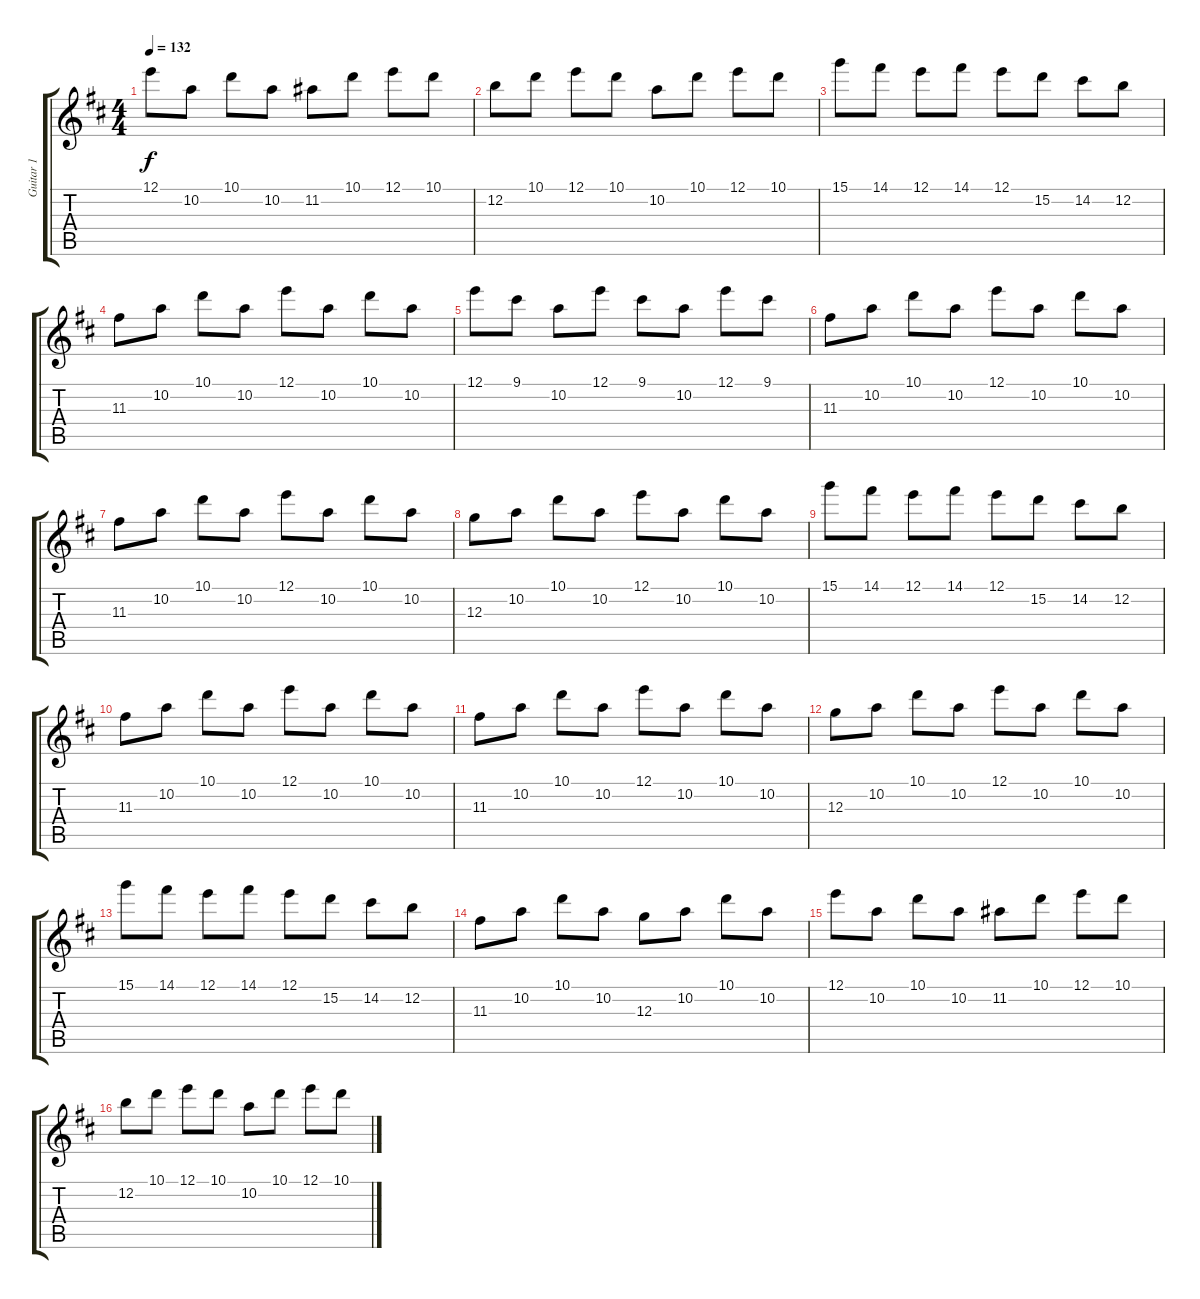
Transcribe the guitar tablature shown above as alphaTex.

\track ("Guitar 1" "Guitar 1") {instrument distortionguitar}
\staff {score tabs}
\tuning (E4 B3 G3 D3 A2 E2) {hide}
\ts (4 4)
\tempo 132
\clef g2
\ks d
12.1.8{dy f} 10.2.8 10.1.8 10.2.8 11.2.8 10.1.8 12.1.8 10.1.8 |
12.2.8 10.1.8 12.1.8 10.1.8 10.2.8 10.1.8 12.1.8 10.1.8 |
15.1.8 14.1.8 12.1.8 14.1.8 12.1.8 15.2.8 14.2.8 12.2.8 |
11.3.8 10.2.8 10.1.8 10.2.8 12.1.8 10.2.8 10.1.8 10.2.8 |
12.1.8 9.1.8 10.2.8 12.1.8 9.1.8 10.2.8 12.1.8 9.1.8 |
11.3.8 10.2.8 10.1.8 10.2.8 12.1.8 10.2.8 10.1.8 10.2.8 |
11.3.8 10.2.8 10.1.8 10.2.8 12.1.8 10.2.8 10.1.8 10.2.8 |
12.3.8 10.2.8 10.1.8 10.2.8 12.1.8 10.2.8 10.1.8 10.2.8 |
15.1.8 14.1.8 12.1.8 14.1.8 12.1.8 15.2.8 14.2.8 12.2.8 |
11.3.8 10.2.8 10.1.8 10.2.8 12.1.8 10.2.8 10.1.8 10.2.8 |
11.3.8 10.2.8 10.1.8 10.2.8 12.1.8 10.2.8 10.1.8 10.2.8 |
12.3.8 10.2.8 10.1.8 10.2.8 12.1.8 10.2.8 10.1.8 10.2.8 |
15.1.8 14.1.8 12.1.8 14.1.8 12.1.8 15.2.8 14.2.8 12.2.8 |
11.3.8 10.2.8 10.1.8 10.2.8 12.3.8 10.2.8 10.1.8 10.2.8 |
12.1.8 10.2.8 10.1.8 10.2.8 11.2.8 10.1.8 12.1.8 10.1.8 |
12.2.8 10.1.8 12.1.8 10.1.8 10.2.8 10.1.8 12.1.8 10.1.8
